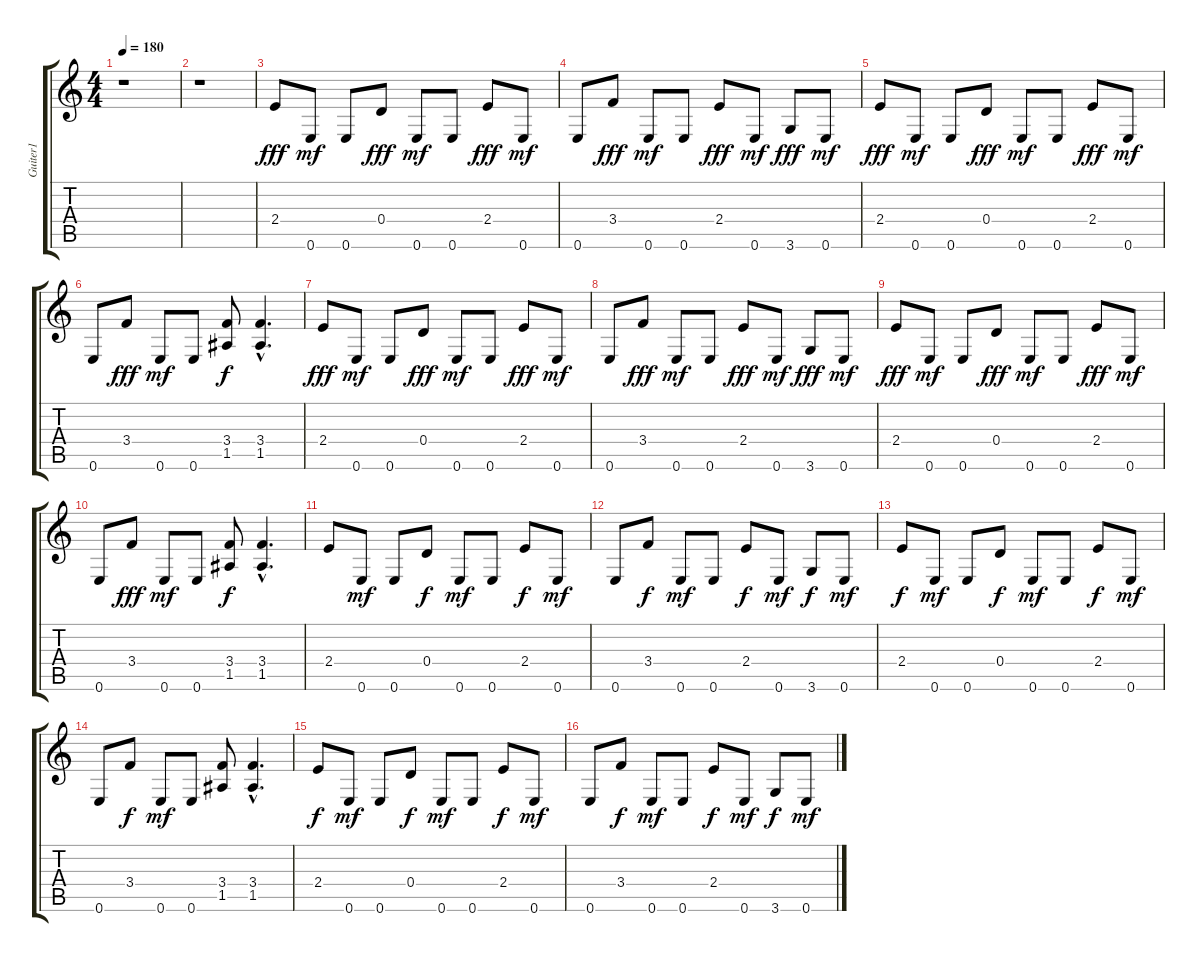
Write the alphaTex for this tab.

\track ("Guiter1" "Guiter1") {instrument distortionguitar}
\staff {score tabs}
\tuning (E4 B3 G3 D3 A2 E2) {hide}
\ts (4 4)
\tempo 180
\clef g2
\ks c
r.1{dy fff} |
r.1 |
2.4.8 0.6.8{dy mf} 0.6.8 0.4.8{dy fff} 0.6.8{dy mf} 0.6.8 2.4.8{dy fff} 0.6.8{dy mf} |
0.6.8 3.4.8{dy fff} 0.6.8{dy mf} 0.6.8 2.4.8{dy fff} 0.6.8{dy mf} 3.6.8{dy fff} 0.6.8{dy mf} |
2.4.8{dy fff} 0.6.8{dy mf} 0.6.8 0.4.8{dy fff} 0.6.8{dy mf} 0.6.8 2.4.8{dy fff} 0.6.8{dy mf} |
0.6.8 3.4.8{dy fff} 0.6.8{dy mf} 0.6.8 (3.4 1.5).8{dy f} (3.4{hac} 1.5{hac}).4{d} |
2.4.8{dy fff} 0.6.8{dy mf} 0.6.8 0.4.8{dy fff} 0.6.8{dy mf} 0.6.8 2.4.8{dy fff} 0.6.8{dy mf} |
0.6.8 3.4.8{dy fff} 0.6.8{dy mf} 0.6.8 2.4.8{dy fff} 0.6.8{dy mf} 3.6.8{dy fff} 0.6.8{dy mf} |
2.4.8{dy fff} 0.6.8{dy mf} 0.6.8 0.4.8{dy fff} 0.6.8{dy mf} 0.6.8 2.4.8{dy fff} 0.6.8{dy mf} |
0.6.8 3.4.8{dy fff} 0.6.8{dy mf} 0.6.8 (3.4 1.5).8{dy f} (3.4{hac} 1.5{hac}).4{d} |
2.4.8 0.6.8{dy mf} 0.6.8 0.4.8{dy f} 0.6.8{dy mf} 0.6.8 2.4.8{dy f} 0.6.8{dy mf} |
0.6.8 3.4.8{dy f} 0.6.8{dy mf} 0.6.8 2.4.8{dy f} 0.6.8{dy mf} 3.6.8{dy f} 0.6.8{dy mf} |
2.4.8{dy f} 0.6.8{dy mf} 0.6.8 0.4.8{dy f} 0.6.8{dy mf} 0.6.8 2.4.8{dy f} 0.6.8{dy mf} |
0.6.8 3.4.8{dy f} 0.6.8{dy mf} 0.6.8 (3.4 1.5).8 (3.4{hac} 1.5{hac}).4{d} |
2.4.8{dy f} 0.6.8{dy mf} 0.6.8 0.4.8{dy f} 0.6.8{dy mf} 0.6.8 2.4.8{dy f} 0.6.8{dy mf} |
0.6.8 3.4.8{dy f} 0.6.8{dy mf} 0.6.8 2.4.8{dy f} 0.6.8{dy mf} 3.6.8{dy f} 0.6.8{dy mf}
